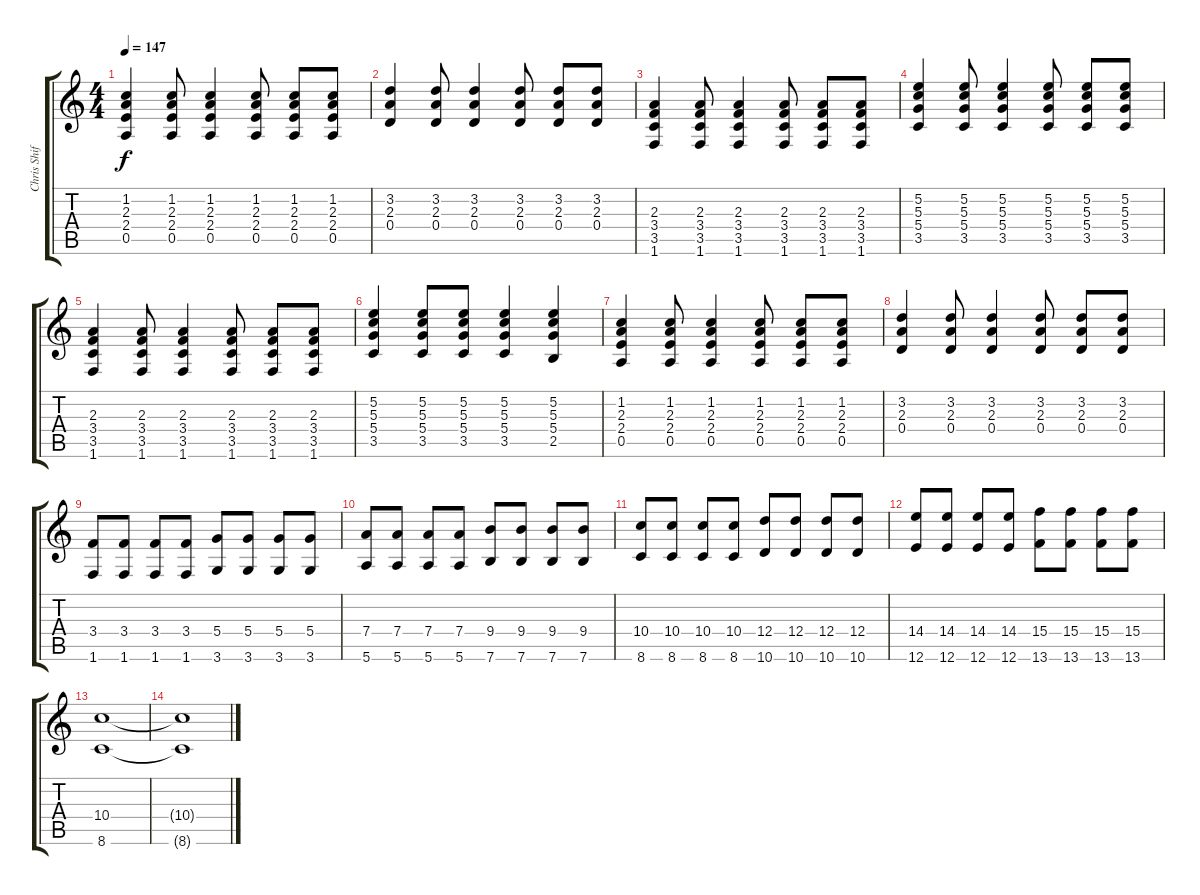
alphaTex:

\track ("Chris Shifflet - Lead Guitar" "Chris Shif") {instrument distortionguitar}
\staff {score tabs}
\tuning (E4 B3 G3 D3 A2 E2) {hide}
\ts (4 4)
\tempo 147
\clef g2
\ks c
(1.2 2.3 2.4 0.5).4{dy f} (1.2 2.3 2.4 0.5).8 (1.2 2.3 2.4 0.5).4 (1.2 2.3 2.4 0.5).8 (1.2 2.3 2.4 0.5).8 (1.2 2.3 2.4 0.5).8 |
(3.2 2.3 0.4).4 (3.2 2.3 0.4).8 (3.2 2.3 0.4).4 (3.2 2.3 0.4).8 (3.2 2.3 0.4).8 (3.2 2.3 0.4).8 |
(2.3 3.4 3.5 1.6).4 (2.3 3.4 3.5 1.6).8 (2.3 3.4 3.5 1.6).4 (2.3 3.4 3.5 1.6).8 (2.3 3.4 3.5 1.6).8 (2.3 3.4 3.5 1.6).8 |
(5.2 5.3 5.4 3.5).4 (5.2 5.3 5.4 3.5).8 (5.2 5.3 5.4 3.5).4 (5.2 5.3 5.4 3.5).8 (5.2 5.3 5.4 3.5).8 (5.2 5.3 5.4 3.5).8 |
(2.3 3.4 3.5 1.6).4 (2.3 3.4 3.5 1.6).8 (2.3 3.4 3.5 1.6).4 (2.3 3.4 3.5 1.6).8 (2.3 3.4 3.5 1.6).8 (2.3 3.4 3.5 1.6).8 |
(5.2 5.3 5.4 3.5).4 (5.2 5.3 5.4 3.5).8 (5.2 5.3 5.4 3.5).8 (5.2 5.3 5.4 3.5).4 (5.2 5.3 5.4 2.5).4 |
(1.2 2.3 2.4 0.5).4 (1.2 2.3 2.4 0.5).8 (1.2 2.3 2.4 0.5).4 (1.2 2.3 2.4 0.5).8 (1.2 2.3 2.4 0.5).8 (1.2 2.3 2.4 0.5).8 |
(3.2 2.3 0.4).4 (3.2 2.3 0.4).8 (3.2 2.3 0.4).4 (3.2 2.3 0.4).8 (3.2 2.3 0.4).8 (3.2 2.3 0.4).8 |
(3.4 1.6).8 (3.4 1.6).8 (3.4 1.6).8 (3.4 1.6).8 (5.4 3.6).8 (5.4 3.6).8 (5.4 3.6).8 (5.4 3.6).8 |
(7.4 5.6).8 (7.4 5.6).8 (7.4 5.6).8 (7.4 5.6).8 (9.4 7.6).8 (9.4 7.6).8 (9.4 7.6).8 (9.4 7.6).8 |
(10.4 8.6).8 (10.4 8.6).8 (10.4 8.6).8 (10.4 8.6).8 (12.4 10.6).8 (12.4 10.6).8 (12.4 10.6).8 (12.4 10.6).8 |
(14.4 12.6).8 (14.4 12.6).8 (14.4 12.6).8 (14.4 12.6).8 (15.4 13.6).8 (15.4 13.6).8 (15.4 13.6).8 (15.4 13.6).8 |
(10.4 8.6).1 |
(10.4{t} 8.6{t}).1
